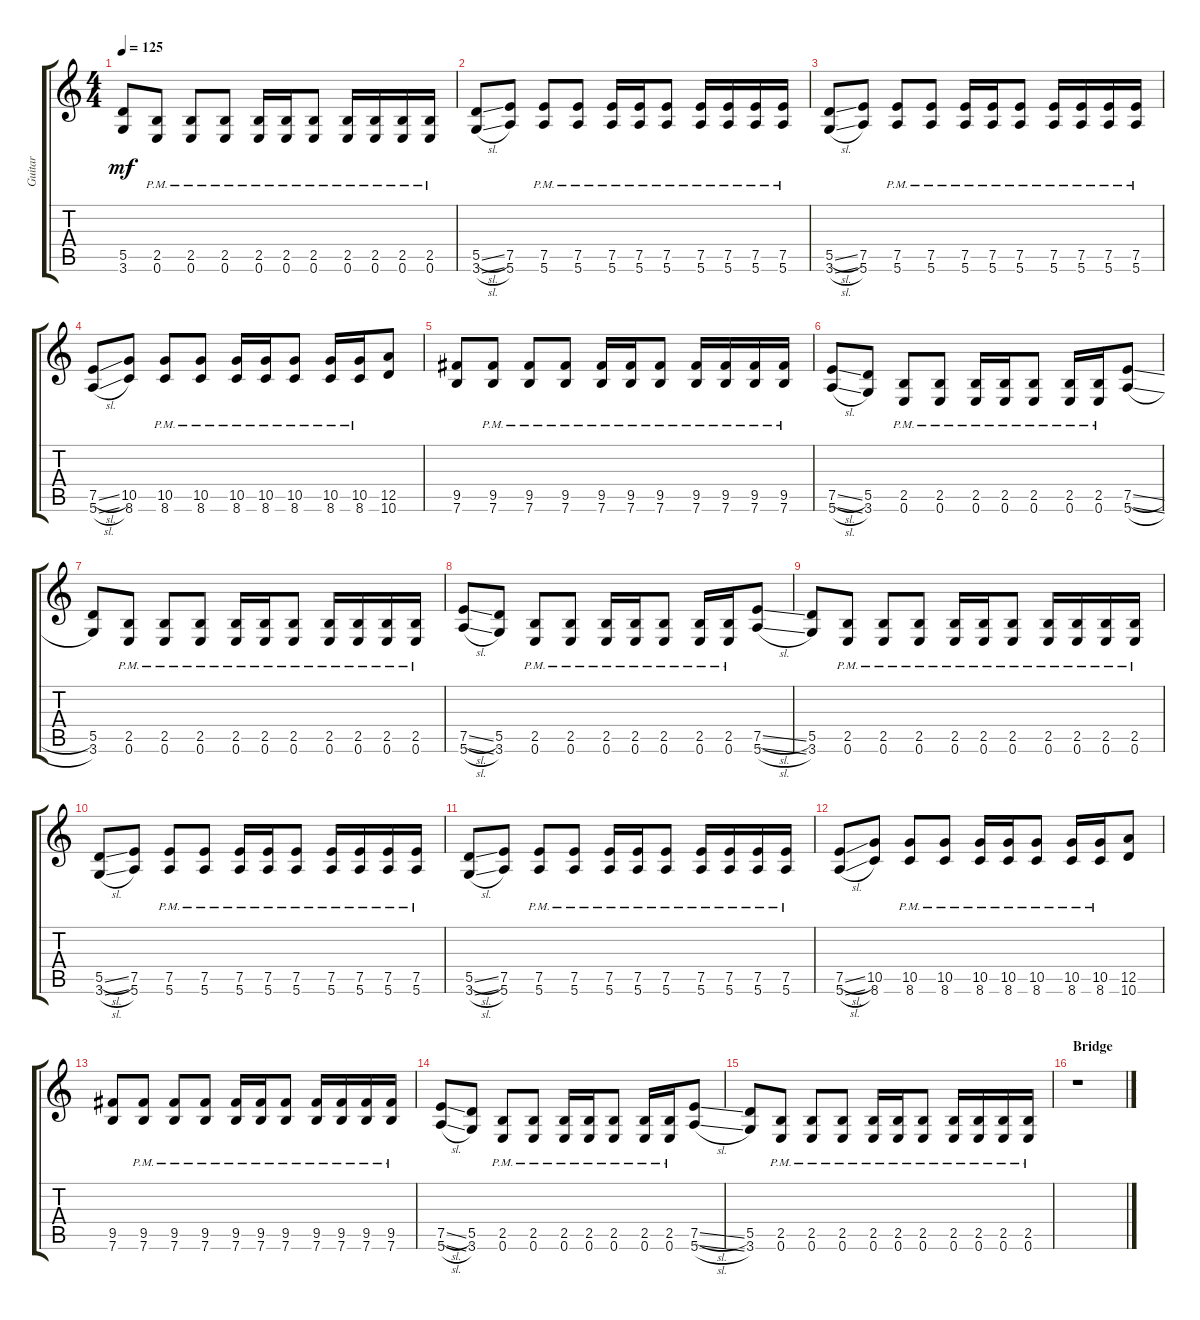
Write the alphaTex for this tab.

\track ("Guitar" "Guitar") {instrument distortionguitar}
\staff {score tabs}
\tuning (E4 B3 G3 D3 A2 E2) {hide}
\ts (4 4)
\tempo 125
\clef g2
\ks c
(5.5 3.6).8{dy mf} (2.5{pm} 0.6{pm}).8 (2.5{pm} 0.6{pm}).8 (2.5{pm} 0.6{pm}).8 (2.5{pm} 0.6{pm}).16 (2.5{pm} 0.6{pm}).16 (2.5{pm} 0.6{pm}).8 (2.5{pm} 0.6{pm}).16 (2.5{pm} 0.6{pm}).16 (2.5{pm} 0.6{pm}).16 (2.5{pm} 0.6{pm}).16 |
(5.5{sl} 3.6{sl}).8 (7.5 5.6).8 (7.5{pm} 5.6{pm}).8 (7.5{pm} 5.6{pm}).8 (7.5{pm} 5.6{pm}).16 (7.5{pm} 5.6{pm}).16 (7.5{pm} 5.6{pm}).8 (7.5{pm} 5.6{pm}).16 (7.5{pm} 5.6{pm}).16 (7.5{pm} 5.6{pm}).16 (7.5{pm} 5.6{pm}).16 |
(5.5{sl} 3.6{sl}).8 (7.5 5.6).8 (7.5{pm} 5.6{pm}).8 (7.5{pm} 5.6{pm}).8 (7.5{pm} 5.6{pm}).16 (7.5{pm} 5.6{pm}).16 (7.5{pm} 5.6{pm}).8 (7.5{pm} 5.6{pm}).16 (7.5{pm} 5.6{pm}).16 (7.5{pm} 5.6{pm}).16 (7.5{pm} 5.6{pm}).16 |
(7.5{sl} 5.6{sl}).8 (10.5 8.6).8 (10.5{pm} 8.6{pm}).8 (10.5{pm} 8.6{pm}).8 (10.5{pm} 8.6{pm}).16 (10.5{pm} 8.6{pm}).16 (10.5{pm} 8.6{pm}).8 (10.5{pm} 8.6{pm}).16 (10.5{pm} 8.6{pm}).16 (12.5 10.6).8 |
(9.5 7.6).8 (9.5{pm} 7.6{pm}).8 (9.5{pm} 7.6{pm}).8 (9.5{pm} 7.6{pm}).8 (9.5{pm} 7.6{pm}).16 (9.5{pm} 7.6{pm}).16 (9.5{pm} 7.6{pm}).8 (9.5{pm} 7.6{pm}).16 (9.5{pm} 7.6{pm}).16 (9.5{pm} 7.6{pm}).16 (9.5{pm} 7.6{pm}).16 |
(7.5{sl} 5.6{sl}).8 (5.5 3.6).8 (2.5{pm} 0.6{pm}).8 (2.5{pm} 0.6{pm}).8 (2.5{pm} 0.6{pm}).16 (2.5{pm} 0.6{pm}).16 (2.5{pm} 0.6{pm}).8 (2.5{pm} 0.6{pm}).16 (2.5{pm} 0.6{pm}).16 (7.5{sl} 5.6{sl}).8 |
(5.5 3.6).8 (2.5{pm} 0.6{pm}).8 (2.5{pm} 0.6{pm}).8 (2.5{pm} 0.6{pm}).8 (2.5{pm} 0.6{pm}).16 (2.5{pm} 0.6{pm}).16 (2.5{pm} 0.6{pm}).8 (2.5{pm} 0.6{pm}).16 (2.5{pm} 0.6{pm}).16 (2.5{pm} 0.6{pm}).16 (2.5{pm} 0.6{pm}).16 |
(7.5{sl} 5.6{sl}).8 (5.5 3.6).8 (2.5{pm} 0.6{pm}).8 (2.5{pm} 0.6{pm}).8 (2.5{pm} 0.6{pm}).16 (2.5{pm} 0.6{pm}).16 (2.5{pm} 0.6{pm}).8 (2.5{pm} 0.6{pm}).16 (2.5{pm} 0.6{pm}).16 (7.5{sl} 5.6{sl}).8 |
(5.5 3.6).8 (2.5{pm} 0.6{pm}).8 (2.5{pm} 0.6{pm}).8 (2.5{pm} 0.6{pm}).8 (2.5{pm} 0.6{pm}).16 (2.5{pm} 0.6{pm}).16 (2.5{pm} 0.6{pm}).8 (2.5{pm} 0.6{pm}).16 (2.5{pm} 0.6{pm}).16 (2.5{pm} 0.6{pm}).16 (2.5{pm} 0.6{pm}).16 |
(5.5{sl} 3.6{sl}).8 (7.5 5.6).8 (7.5{pm} 5.6{pm}).8 (7.5{pm} 5.6{pm}).8 (7.5{pm} 5.6{pm}).16 (7.5{pm} 5.6{pm}).16 (7.5{pm} 5.6{pm}).8 (7.5{pm} 5.6{pm}).16 (7.5{pm} 5.6{pm}).16 (7.5{pm} 5.6{pm}).16 (7.5{pm} 5.6{pm}).16 |
(5.5{sl} 3.6{sl}).8 (7.5 5.6).8 (7.5{pm} 5.6{pm}).8 (7.5{pm} 5.6{pm}).8 (7.5{pm} 5.6{pm}).16 (7.5{pm} 5.6{pm}).16 (7.5{pm} 5.6{pm}).8 (7.5{pm} 5.6{pm}).16 (7.5{pm} 5.6{pm}).16 (7.5{pm} 5.6{pm}).16 (7.5{pm} 5.6{pm}).16 |
(7.5{sl} 5.6{sl}).8 (10.5 8.6).8 (10.5{pm} 8.6{pm}).8 (10.5{pm} 8.6{pm}).8 (10.5{pm} 8.6{pm}).16 (10.5{pm} 8.6{pm}).16 (10.5{pm} 8.6{pm}).8 (10.5{pm} 8.6{pm}).16 (10.5{pm} 8.6{pm}).16 (12.5 10.6).8 |
(9.5 7.6).8 (9.5{pm} 7.6{pm}).8 (9.5{pm} 7.6{pm}).8 (9.5{pm} 7.6{pm}).8 (9.5{pm} 7.6{pm}).16 (9.5{pm} 7.6{pm}).16 (9.5{pm} 7.6{pm}).8 (9.5{pm} 7.6{pm}).16 (9.5{pm} 7.6{pm}).16 (9.5{pm} 7.6{pm}).16 (9.5{pm} 7.6{pm}).16 |
(7.5{sl} 5.6{sl}).8 (5.5 3.6).8 (2.5{pm} 0.6{pm}).8 (2.5{pm} 0.6{pm}).8 (2.5{pm} 0.6{pm}).16 (2.5{pm} 0.6{pm}).16 (2.5{pm} 0.6{pm}).8 (2.5{pm} 0.6{pm}).16 (2.5{pm} 0.6{pm}).16 (7.5{sl} 5.6{sl}).8 |
(5.5 3.6).8 (2.5{pm} 0.6{pm}).8 (2.5{pm} 0.6{pm}).8 (2.5{pm} 0.6{pm}).8 (2.5{pm} 0.6{pm}).16 (2.5{pm} 0.6{pm}).16 (2.5{pm} 0.6{pm}).8 (2.5{pm} 0.6{pm}).16 (2.5{pm} 0.6{pm}).16 (2.5{pm} 0.6{pm}).16 (2.5{pm} 0.6{pm}).16 |
\section ("" "Bridge")
r.1
